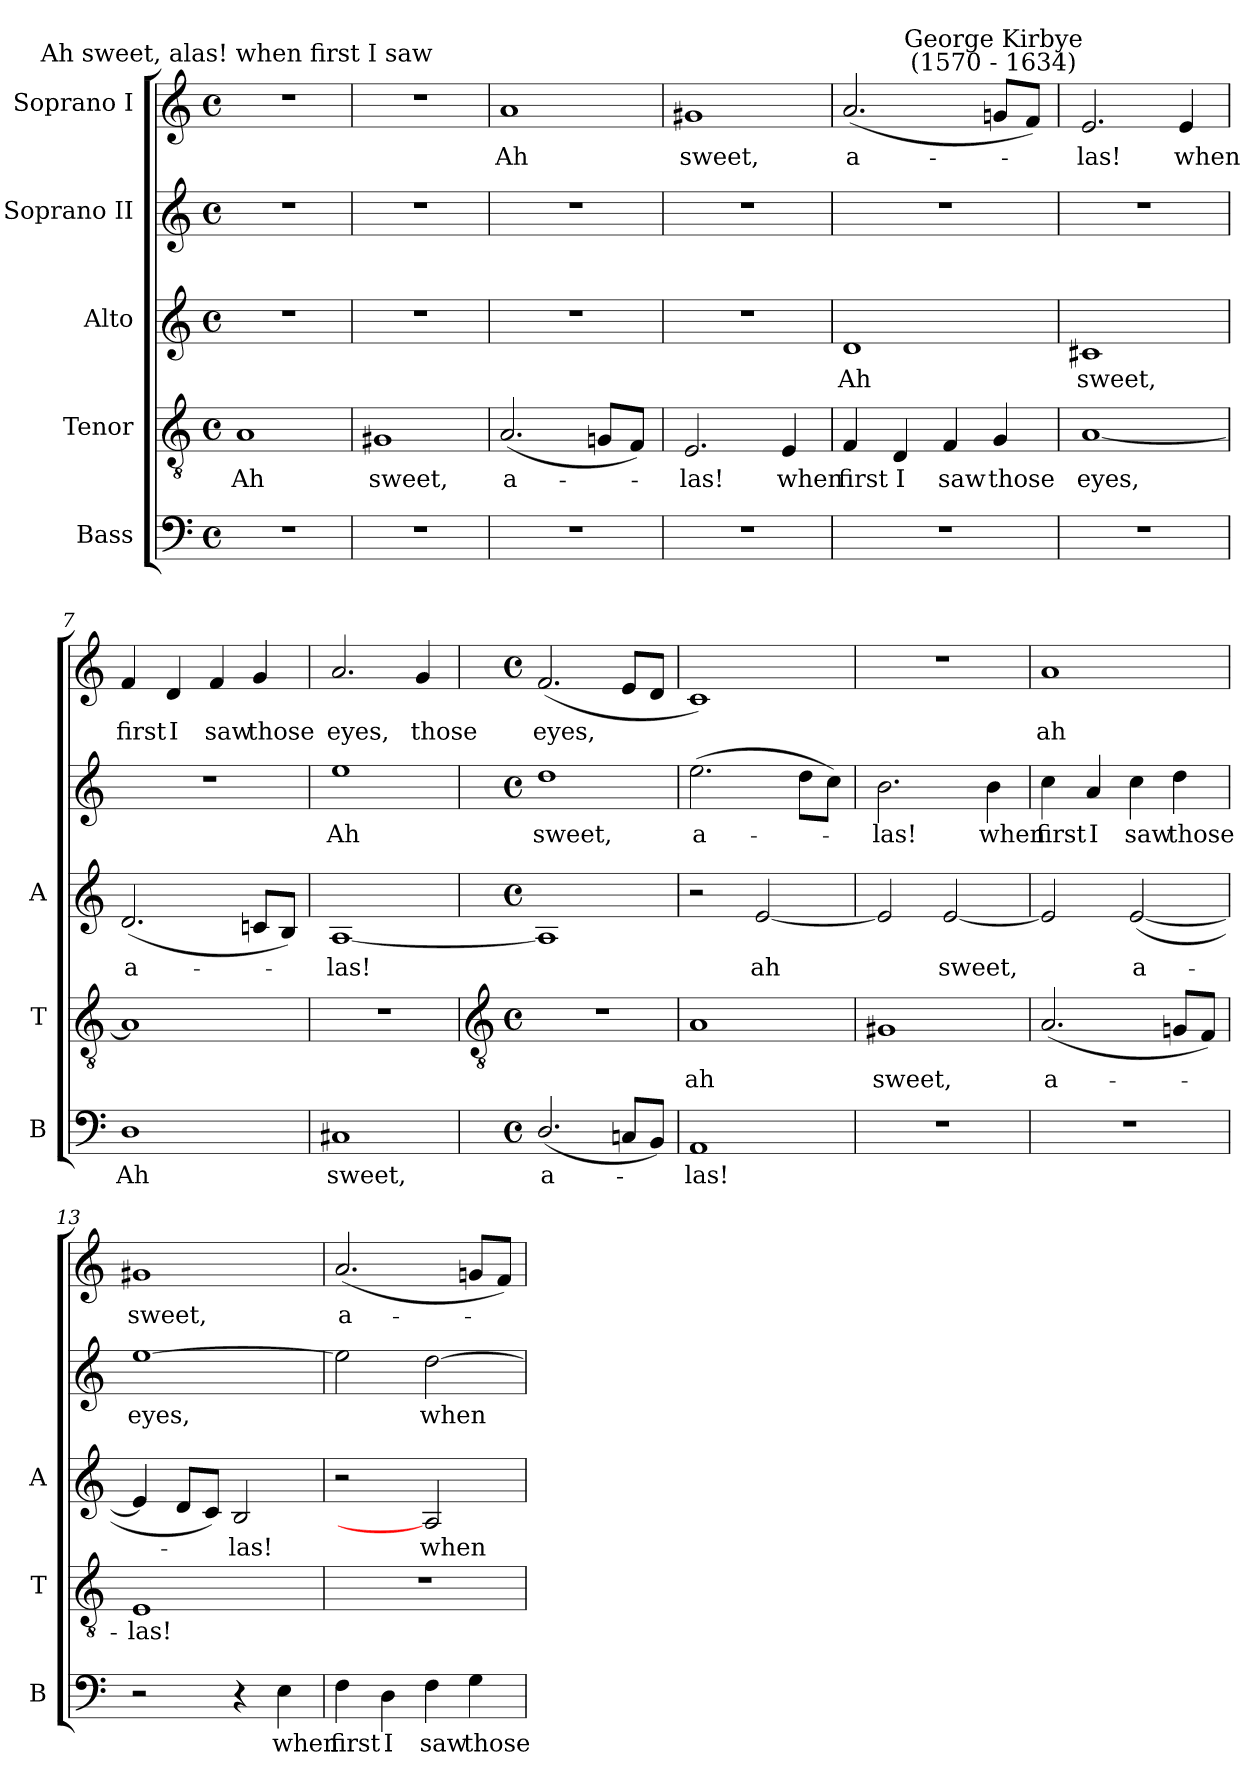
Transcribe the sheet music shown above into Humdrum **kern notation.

**kern	**text	**kern	**text	**kern	**text	**kern	**text	**kern	**text
*part5	*part5	*part4	*part4	*part3	*part3	*part2	*part2	*part1	*part1
*staff5	*staff5	*staff4	*staff4	*staff3	*staff3	*staff2	*staff2	*staff1	*staff1
*I"Bass	*	*I"Tenor	*	*I"Alto	*	*I"Soprano II	*	*I"Soprano I	*
*I'B	*	*I'T	*	*I'A	*	*	*	*	*
*clefF4	*	*clefGv2	*	*clefG2	*	*clefG2	*	*clefG2	*
*k[]	*	*k[]	*	*k[]	*	*k[]	*	*k[]	*
*C:	*	*C:	*	*C:	*	*C:	*	*C:	*
*M4/4	*	*M4/4	*	*M4/4	*	*M4/4	*	*M4/4	*
*met(c)	*	*met(c)	*	*met(c)	*	*met(c)	*	*met(c)	*
=1	=1	=1	=1	=1	=1	=1	=1	=1	=1
!	!	!	!	!	!	!	!	!LO:TX:a:cj:t=Ah sweet, alas! when first I saw	!
!	!	!	!LO:LY:b	!	!	!	!	!	!
1r	.	1A	Ah	1r	.	1r	.	1r	.
=2	=2	=2	=2	=2	=2	=2	=2	=2	=2
!	!	!	!LO:LY:b	!	!	!	!	!	!
1r	.	1G#X	sweet,	1r	.	1r	.	1r	.
=3	=3	=3	=3	=3	=3	=3	=3	=3	=3
!	!	!	!LO:LY:b	!	!	!	!	!	!LO:LY:b
1r	.	(<2.A	a-	1r	.	1r	.	1a	Ah
.	.	8GnL	.	.	.	.	.	.	.
.	.	8FJ)	.	.	.	.	.	.	.
=4	=4	=4	=4	=4	=4	=4	=4	=4	=4
!	!	!	!LO:LY:b	!	!	!	!	!	!LO:LY:b
1r	.	2.E	las!	1r	.	1r	.	1g#X	sweet,
!	!	!	!LO:LY:b	!	!	!	!	!	!
.	.	4E	when	.	.	.	.	.	.
=5	=5	=5	=5	=5	=5	=5	=5	=5	=5
!	!	!	!LO:LY:b	!	!LO:LY:b	!	!	!	!LO:LY:b
1r	.	4F	first	1d	Ah	1r	.	(<2.a	a-
!	!	!	!LO:LY:b	!	!	!	!	!	!
.	.	4D	I	.	.	.	.	.	.
!	!	!	!LO:LY:b	!	!	!	!	!	!
.	.	4F	saw	.	.	.	.	.	.
!	!	!	!	!	!	!	!	!LO:TX:a:cj:t=George Kirbye\n(1570 - 1634)	!
!	!	!	!LO:LY:b	!	!	!	!	!	!
.	.	4G	those	.	.	.	.	8gnL	.
.	.	.	.	.	.	.	.	8fJ)	.
=6	=6	=6	=6	=6	=6	=6	=6	=6	=6
!	!	!	!LO:LY:b	!	!LO:LY:b	!	!	!	!LO:LY:b
1r	.	[1A	eyes,	1c#X	sweet,	1r	.	2.e	las!
!	!	!	!	!	!	!	!	!	!LO:LY:b
.	.	.	.	.	.	.	.	4e	when
=7	=7	=7	=7	=7	=7	=7	=7	=7	=7
!	!LO:LY:b	!	!	!	!LO:LY:b	!	!	!	!LO:LY:b
1D	Ah	1A]	.	(<2.d	a-	1r	.	4f	first
!	!	!	!	!	!	!	!	!	!LO:LY:b
.	.	.	.	.	.	.	.	4d	I
!	!	!	!	!	!	!	!	!	!LO:LY:b
.	.	.	.	.	.	.	.	4f	saw
!	!	!	!	!	!	!	!	!	!LO:LY:b
.	.	.	.	8cnL	.	.	.	4g	those
.	.	.	.	8BJ)	.	.	.	.	.
=8	=8	=8	=8	=8	=8	=8	=8	=8	=8
!	!LO:LY:b	!	!	!	!LO:LY:b	!	!LO:LY:b	!	!LO:LY:b
1C#X	sweet,	1r	.	[1A	las!	1ee	Ah	2.a	eyes,
!	!	!	!	!	!	!	!	!	!LO:LY:b
.	.	.	.	.	.	.	.	4g	those
!!LO:LB:g=z
=9	=9	=9	=9	=9	=9	=9	=9	=9	=9
*	*	*clefGv2	*	*	*	*	*	*	*
*M4/4	*	*M4/4	*	*M4/4	*	*M4/4	*	*M4/4	*
*met(c)	*	*met(c)	*	*met(c)	*	*met(c)	*	*met(c)	*
!	!LO:LY:b	!	!	!	!	!	!LO:LY:b	!	!LO:LY:b
(<2.D/	a-	1r	.	1A]	.	1dd	sweet,	(<2.f	eyes,
8CnL	.	.	.	.	.	.	.	8eL	.
8BBJ)	.	.	.	.	.	.	.	8dJ	.
=10	=10	=10	=10	=10	=10	=10	=10	=10	=10
!	!LO:LY:b	!	!LO:LY:b	!	!	!	!LO:LY:b	!	!
1AA	las!	1A	ah	2r	.	(>2.ee	a-	1c)	.
!	!	!	!	!	!LO:LY:b	!	!	!	!
.	.	.	.	[2e	ah	.	.	.	.
.	.	.	.	.	.	8ddL	.	.	.
.	.	.	.	.	.	8ccJ)	.	.	.
=11	=11	=11	=11	=11	=11	=11	=11	=11	=11
!	!	!	!LO:LY:b	!	!	!	!LO:LY:b	!	!
1r	.	1G#X	sweet,	2e]	.	2.b	las!	1r	.
!	!	!	!	!	!LO:LY:b	!	!	!	!
.	.	.	.	[2e	sweet,	.	.	.	.
!	!	!	!	!	!	!	!LO:LY:b	!	!
.	.	.	.	.	.	4b	when	.	.
=12	=12	=12	=12	=12	=12	=12	=12	=12	=12
!	!	!	!LO:LY:b	!	!	!	!LO:LY:b	!	!LO:LY:b
1r	.	(<2.A	a-	2e]	.	4cc	first	1a	ah
!	!	!	!	!	!	!	!LO:LY:b	!	!
.	.	.	.	.	.	4a	I	.	.
!	!	!	!	!	!LO:LY:b	!	!LO:LY:b	!	!
.	.	.	.	(<[2e	a-	4cc	saw	.	.
!	!	!	!	!	!	!	!LO:LY:b	!	!
.	.	8GnL	.	.	.	4dd	those	.	.
.	.	8FJ)	.	.	.	.	.	.	.
=13	=13	=13	=13	=13	=13	=13	=13	=13	=13
!	!	!	!LO:LY:b	!	!	!	!LO:LY:b	!	!LO:LY:b
2r	.	1E	las!	4e]	.	[1ee	eyes,	1g#X	sweet,
.	.	.	.	8dL	.	.	.	.	.
.	.	.	.	8cJ)	.	.	.	.	.
!	!	!	!	!	!LO:LY:b	!	!	!	!
4r	.	.	.	2B	las!	.	.	.	.
!	!LO:LY:b	!	!	!	!	!	!	!	!
4E	when	.	.	.	.	.	.	.	.
=14	=14	=14	=14	=14	=14	=14	=14	=14	=14
!	!LO:LY:b	!	!	!	!	!	!	!	!LO:LY:b
4F	first	1r	.	2r	.	2ee]	.	(<2.a	a-
!	!LO:LY:b	!	!	!	!	!	!	!	!
4D	I	.	.	.	.	.	.	.	.
!	!LO:LY:b	!	!	!	!LO:LY:b	!	!LO:LY:b	!	!
4F	saw	.	.	2A]	when	[2dd	when	.	.
!	!LO:LY:b	!	!	!	!	!	!	!	!
4G	those	.	.	.	.	.	.	8gnL	.
.	.	.	.	.	.	.	.	8fJ)	.
=	=	=	=	=	=	=	=	=	=
*-	*-	*-	*-	*-	*-	*-	*-	*-	*-
